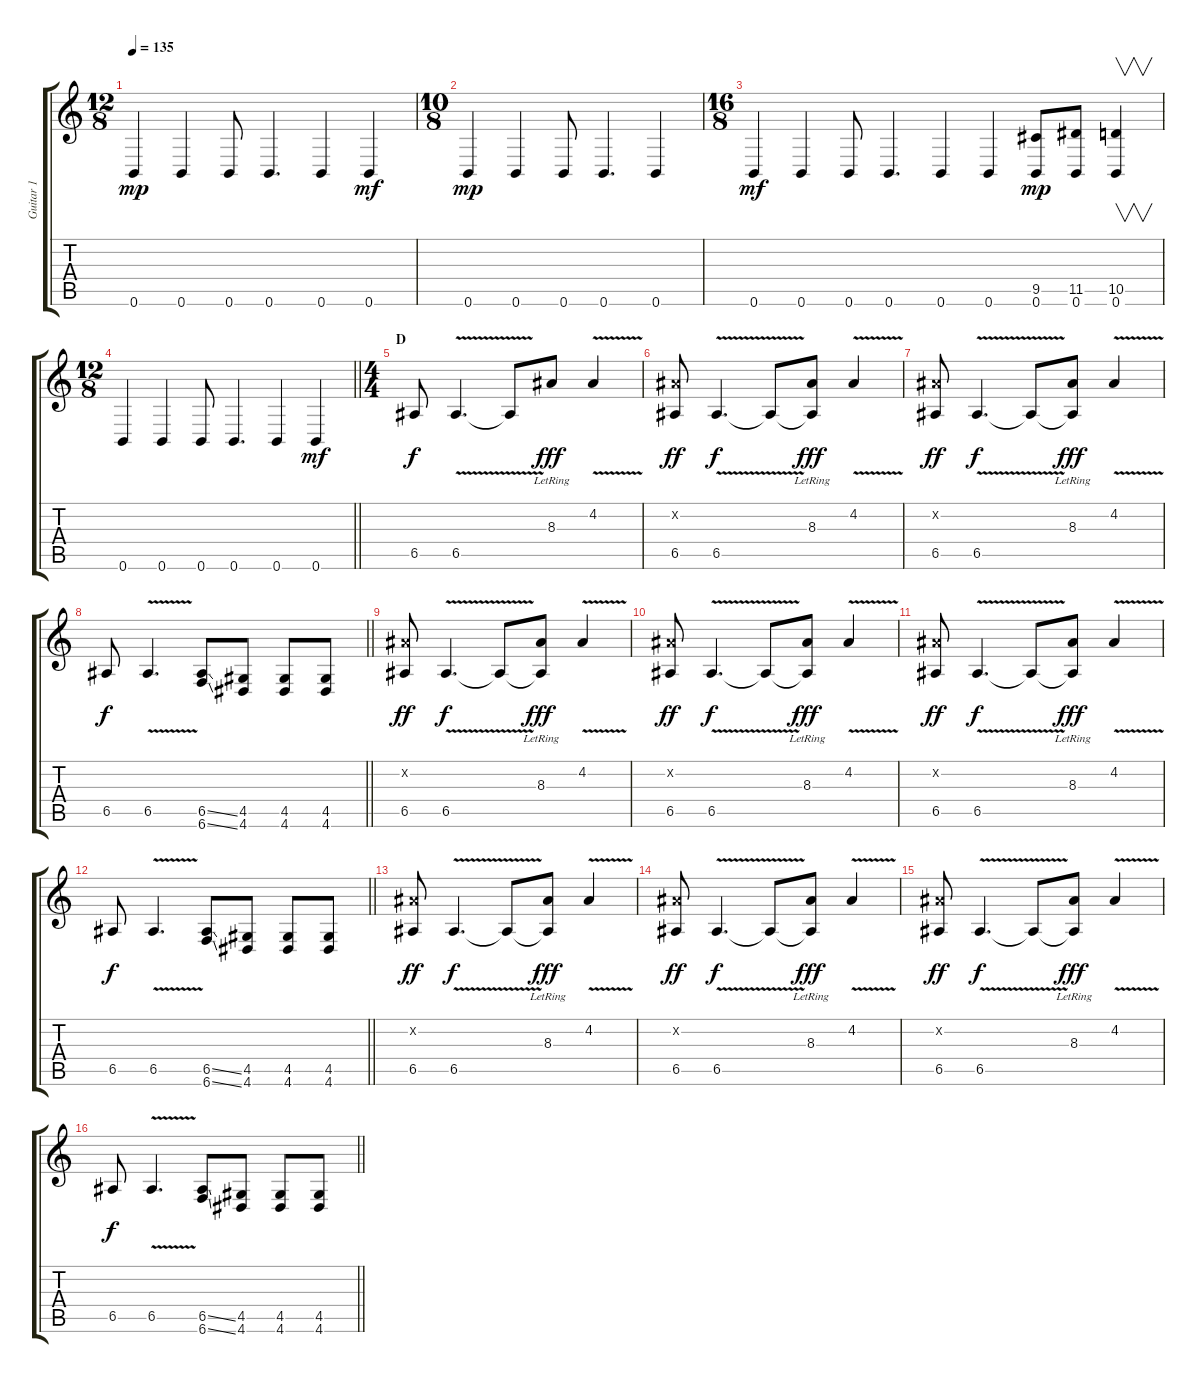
\track ("Guitar 1" "Guitar 1") {instrument overdrivenguitar}
\staff {score tabs}
\tuning (B3 Gb3 D3 A2 E2 B1) {hide}
\ts (12 8)
\section ("" "")
\tempo 135
\clef g2
\ks c
0.6.4{dy mp} 0.6.4 0.6.8 0.6.4{d} 0.6.4 0.6.4{dy mf} |
\ts (10 8)
0.6.4{dy mp} 0.6.4 0.6.8 0.6.4{d} 0.6.4 |
\ts (16 8)
0.6.4{dy mf} 0.6.4 0.6.8 0.6.4{d} 0.6.4 0.6.4 (9.5 0.6).8{dy mp} (11.5 0.6).8 (10.5 0.6).4{v} |
\ts (12 8)
\barLineRight lightlight
0.6.4 0.6.4 0.6.8 0.6.4{d} 0.6.4 0.6.4{dy mf} |
\ts (4 4)
\section ("" "D")
6.5.8{dy f} 6.5{v}.4{d} 6.5{t}.8 8.3{lr}.8{dy fff} 4.2{v}.4{instrument distortionguitar} |
(4.2{x} 6.5).8{dy ff instrument overdrivenguitar} 6.5{v}.4{d dy f} 6.5{t}.8 (8.3{lr} 6.5{t}).8{dy fff} 4.2{v}.4{instrument distortionguitar} |
(4.2{x} 6.5).8{dy ff instrument overdrivenguitar} 6.5{v}.4{d dy f} 6.5{t}.8 (8.3{lr} 6.5{t}).8{dy fff} 4.2{v}.4{instrument distortionguitar} |
\barLineRight lightlight
6.5.8{dy f instrument overdrivenguitar} 6.5{v}.4{d} (6.5{ss} 6.6{ss}).8 (4.5 4.6).8 (4.5 4.6).8 (4.5 4.6).8 |
\section ("" "")
(4.2{x} 6.5).8{dy ff instrument overdrivenguitar} 6.5{v}.4{d dy f} 6.5{t}.8 (8.3{lr} 6.5{t}).8{dy fff} 4.2{v}.4{instrument distortionguitar} |
(4.2{x} 6.5).8{dy ff instrument overdrivenguitar} 6.5{v}.4{d dy f} 6.5{t}.8 (8.3{lr} 6.5{t}).8{dy fff} 4.2{v}.4{instrument distortionguitar} |
(4.2{x} 6.5).8{dy ff instrument overdrivenguitar} 6.5{v}.4{d dy f} 6.5{t}.8 (8.3{lr} 6.5{t}).8{dy fff} 4.2{v}.4{instrument distortionguitar} |
\barLineRight lightlight
6.5.8{dy f instrument overdrivenguitar} 6.5{v}.4{d} (6.5{ss} 6.6{ss}).8 (4.5 4.6).8 (4.5 4.6).8 (4.5 4.6).8 |
\section ("" "")
(4.2{x} 6.5).8{dy ff instrument overdrivenguitar} 6.5{v}.4{d dy f} 6.5{t}.8 (8.3{lr} 6.5{t}).8{dy fff} 4.2{v}.4{instrument distortionguitar} |
(4.2{x} 6.5).8{dy ff instrument overdrivenguitar} 6.5{v}.4{d dy f} 6.5{t}.8 (8.3{lr} 6.5{t}).8{dy fff} 4.2{v}.4{instrument distortionguitar} |
(4.2{x} 6.5).8{dy ff instrument overdrivenguitar} 6.5{v}.4{d dy f} 6.5{t}.8 (8.3{lr} 6.5{t}).8{dy fff} 4.2{v}.4{instrument distortionguitar} |
\barLineRight lightlight
6.5.8{dy f instrument overdrivenguitar} 6.5{v}.4{d} (6.5{ss} 6.6{ss}).8 (4.5 4.6).8 (4.5 4.6).8 (4.5 4.6).8
